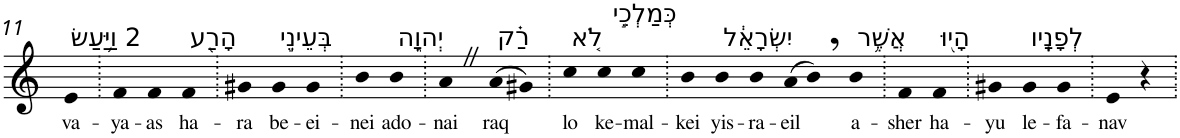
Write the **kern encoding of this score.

**kern	**text
*part1	*part1
*staff1	*staff1
*I"Piano	*
*I'Pno	*
!!LO:PB:g=z
*clefG2	*
*k[]	*
=11	=11
!LO:TX:a:t=2 וַיַּ֥עַשׂ	!
!	!LO:LY:b
4e	va-
=12.	=12.
!	!LO:LY:b
4f	-ya-
!	!LO:LY:b
4f	-as
!LO:TX:a:t=הָרַ֖ע	!
!	!LO:LY:b
4f	ha-
=13.	=13.
!	!LO:LY:b
4g#X	-ra
!LO:TX:a:t=בְּעֵינֵ֣י	!
!	!LO:LY:b
4g#	be-
!	!LO:LY:b
4g#	-ei-
=14.	=14.
!	!LO:LY:b
4b	-nei
!LO:TX:a:t=יְהוָ֑ה	!
!	!LO:LY:b
4b	ado-
=15.	=15.
!	!LO:LY:b
4aZ	-nai
!LO:TX:a:t=רַ֗ק	!
!	!LO:LY:b
(>8a	raq
8g#X)	.
=16.	=16.
!LO:TX:a:t=לֹ֚א	!
!	!LO:LY:b
4cc	lo
!LO:TX:a:t=כְּמַלְכֵ֣י	!
!	!LO:LY:b
4cc	ke-
!	!LO:LY:b
4cc	-mal-
=17.	=17.
!	!LO:LY:b
4b	-kei
!LO:TX:a:t=יִשְׂרָאֵ֔ל	!
!	!LO:LY:b
4b	yis-
!	!LO:LY:b
4b	-ra-
!	!LO:LY:b
(>8a	-eil
8b,)	.
!LO:TX:a:t=אֲשֶׁ֥ר	!
!	!LO:LY:b
4b	a-
=18.	=18.
!	!LO:LY:b
4f	-sher
!LO:TX:a:t=הָי֖וּ	!
!	!LO:LY:b
4f	ha-
=19.	=19.
!	!LO:LY:b
4g#X	-yu
!LO:TX:a:t=לְפָנָֽיו	!
!	!LO:LY:b
4g#	le-
!	!LO:LY:b
4g#	-fa-
=20.	=20.
!	!LO:LY:b
4e	-nav
4r	.
=.	=.
*-	*-
